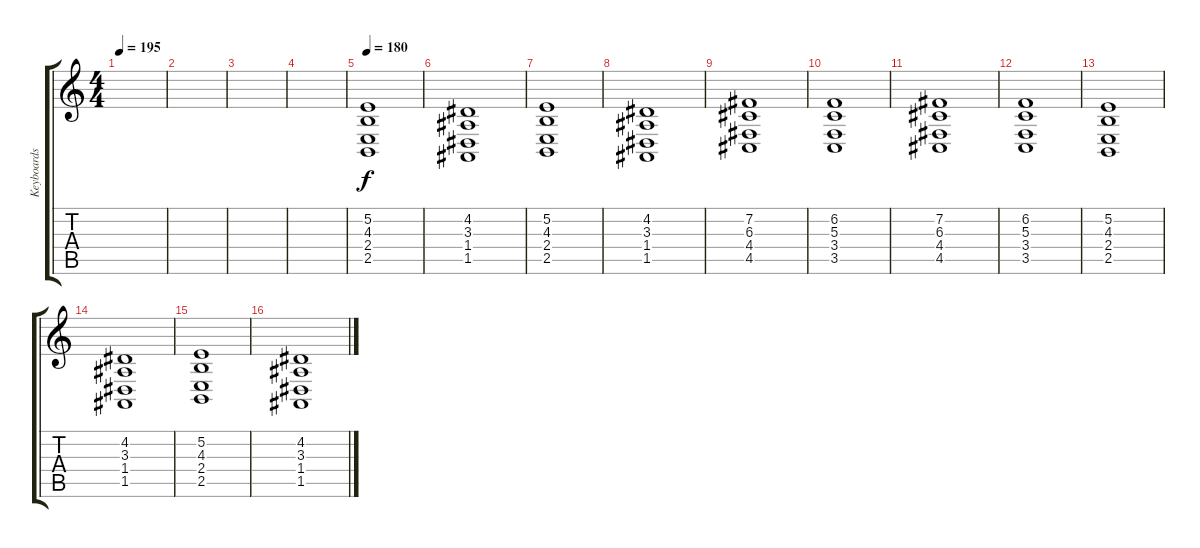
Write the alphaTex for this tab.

\track ("Keyboards (Stian)" "Keyboards ") {instrument choiraahs}
\staff {score tabs}
\tuning (E4 B3 G3 D3 A2 E2) {hide}
\ts (4 4)
\tempo 195
\clef g2
\ks c
|
|
|
|
\tempo 180
(5.2 4.3 2.4 2.5).1{instrument choiraahs} |
(4.2 3.3 1.4 1.5).1 |
(5.2 4.3 2.4 2.5).1 |
(4.2 3.3 1.4 1.5).1 |
(7.2 6.3 4.4 4.5).1 |
(6.2 5.3 3.4 3.5).1 |
(7.2 6.3 4.4 4.5).1 |
(6.2 5.3 3.4 3.5).1 |
(5.2 4.3 2.4 2.5).1 |
(4.2 3.3 1.4 1.5).1 |
(5.2 4.3 2.4 2.5).1 |
(4.2 3.3 1.4 1.5).1
